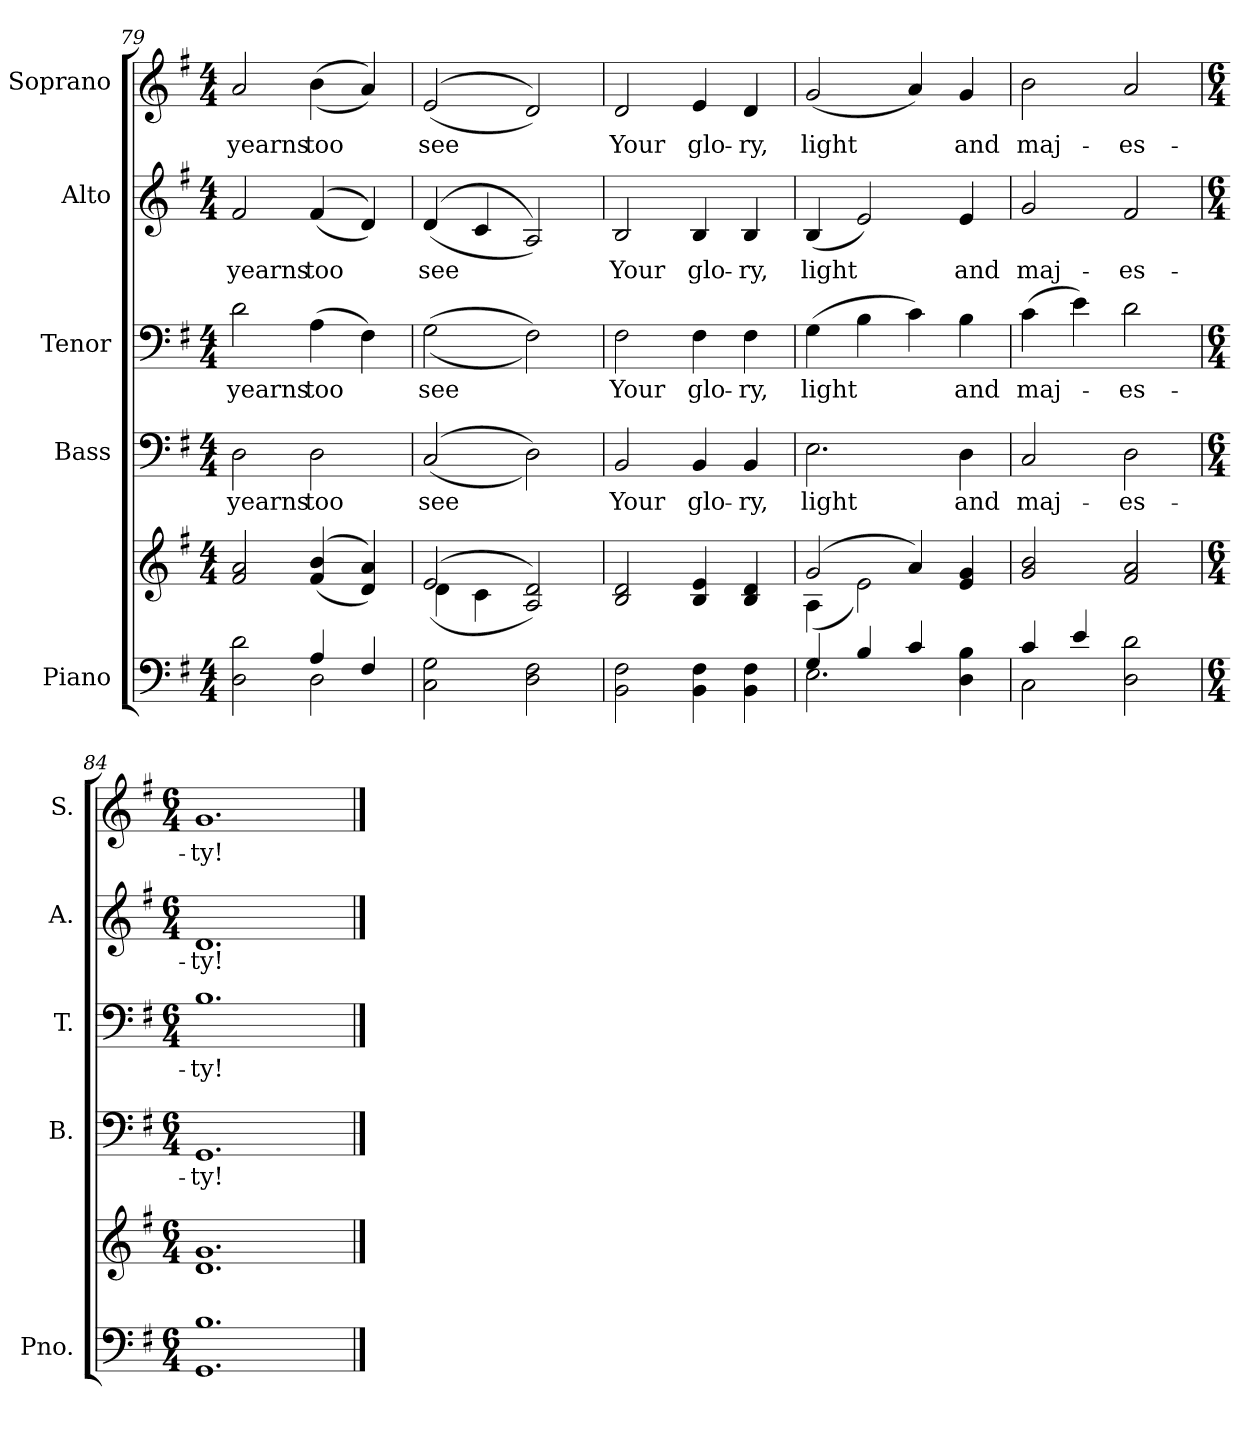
**kern	**kern	**kern	**text	**kern	**text	**kern	**text	**kern	**text
*part5	*part5	*part4	*part4	*part3	*part3	*part2	*part2	*part1	*part1
*staff6	*staff5	*staff4	*staff4	*staff3	*staff3	*staff2	*staff2	*staff1	*staff1
*I"Piano	*	*I"Bass	*	*I"Tenor	*	*I"Alto	*	*I"Soprano	*
*I'Pno.	*	*I'B.	*	*I'T.	*	*I'A.	*	*I'S.	*
!!LO:PB:g=z
*clefF4	*clefG2	*clefF4	*	*clefF4	*	*clefG2	*	*clefG2	*
*k[f#]	*k[f#]	*k[f#]	*	*k[f#]	*	*k[f#]	*	*k[f#]	*
*G:	*G:	*G:	*	*G:	*	*G:	*	*G:	*
*M4/4	*M4/4	*M4/4	*	*M4/4	*	*M4/4	*	*M4/4	*
=79	=79	=79	=79	=79	=79	=79	=79	=79	=79
*^	*	*	*	*	*	*	*	*	*
!	!	!	!	!LO:LY:b:color=#000000	!	!	!	!	!	!
!	!	!	!	!	!	!LO:LY:b:color=#000000	!	!	!	!
!	!	!	!	!	!	!	!	!LO:LY:b:color=#000000	!	!
!	!	!	!	!	!	!	!	!	!	!LO:LY:b:color=#000000
2Di\ 2di	2ryy	2f#i/ 2ai	2Di\	yearns	2di\	yearns	2f#i/	yearns	2ai/	yearns
!	!	!	!	!LO:LY:b:color=#000000	!	!	!	!	!	!
!	!	!	!	!	!	!LO:LY:b:color=#000000	!	!	!	!
!	!	!	!	!	!	!	!	!LO:LY:b:color=#000000	!	!
!	!	!	!	!	!	!	!	!	!	!LO:LY:b:color=#000000
4Ai/	2Di\	((4f#i/ 4bi	2Di\	too	(4Ai\	too	((4f#i/	too	((4bi\	too
4F#i/	.	4di/ 4ai))	.	.	4F#i\)	.	4di/))	.	4ai/))	.
*v	*v	*	*	*	*	*	*	*	*	*
=80	=80	=80	=80	=80	=80	=80	=80	=80	=80
*	*^	*	*	*	*	*	*	*	*
!	!	!	!	!LO:LY:b:color=#000000	!	!	!	!	!	!
!	!	!	!	!	!	!LO:LY:b:color=#000000	!	!	!	!
!	!	!	!	!	!	!	!	!LO:LY:b:color=#000000	!	!
!	!	!	!	!	!	!	!	!	!	!LO:LY:b:color=#000000
2Ci\ 2Gi	((2ei/	4di\	((2Ci/	see	((2Gi\	see	((4di/	see	((2ei/	see
.	.	4ci\	.	.	.	.	4ci/	.	.	.
2Di\ 2F#i	2Ai/ 2di))	2ryy	2Di\))	.	2F#i\))	.	2Ai/))	.	2di/))	.
*	*v	*v	*	*	*	*	*	*	*	*
=81	=81	=81	=81	=81	=81	=81	=81	=81	=81
*	*^	*	*	*	*	*	*	*	*
!	!	!	!	!LO:LY:b:color=#000000	!	!	!	!	!	!
*	*v	*v	*	*	*	*	*	*	*	*
*	*^	*	*	*	*	*	*	*	*
!	!	!	!	!	!	!LO:LY:b:color=#000000	!	!	!	!
*	*v	*v	*	*	*	*	*	*	*	*
*	*^	*	*	*	*	*	*	*	*
!	!	!	!	!	!	!	!	!LO:LY:b:color=#000000	!	!
*	*v	*v	*	*	*	*	*	*	*	*
*	*^	*	*	*	*	*	*	*	*
!	!	!	!	!	!	!	!	!	!	!LO:LY:b:color=#000000
*	*v	*v	*	*	*	*	*	*	*	*
2BBi\ 2F#i	2Bi/ 2di	2BBi/	Your	2F#i\	Your	2Bi/	Your	2di/	Your
!	!	!	!LO:LY:b:color=#000000	!	!	!	!	!	!
!	!	!	!	!	!LO:LY:b:color=#000000	!	!	!	!
!	!	!	!	!	!	!	!LO:LY:b:color=#000000	!	!
!	!	!	!	!	!	!	!	!	!LO:LY:b:color=#000000
4BBi\ 4F#i	4Bi/ 4ei	4BBi/	glo-	4F#i\	glo-	4Bi/	glo-	4ei/	glo-
!	!	!	!LO:LY:b:color=#000000	!	!	!	!	!	!
!	!	!	!	!	!LO:LY:b:color=#000000	!	!	!	!
!	!	!	!	!	!	!	!LO:LY:b:color=#000000	!	!
!	!	!	!	!	!	!	!	!	!LO:LY:b:color=#000000
4BBi\ 4F#i	4Bi/ 4di	4BBi/	-ry,	4F#i\	-ry,	4Bi/	-ry,	4di/	-ry,
!!LO:PB:g=z
=82	=82	=82	=82	=82	=82	=82	=82	=82	=82
*^	*^	*	*	*	*	*	*	*	*
!	!	!	!	!	!LO:LY:b:color=#000000	!	!	!	!	!	!
!	!	!	!	!	!	!	!LO:LY:b:color=#000000	!	!	!	!
!	!	!	!	!	!	!	!	!	!LO:LY:b:color=#000000	!	!
!	!	!	!	!	!	!	!	!	!	!	!LO:LY:b:color=#000000
4Gi/	2.Ei\	(2gi/	(4Ai\	2.Ei\	light	(4Gi\	light	(4Bi/	light	(2gi/	light
4Bi/	.	.	2ei\)	.	.	4Bi\	.	2ei/)	.	.	.
4ci/	.	4ai/)	.	.	.	4ci\)	.	.	.	4ai/)	.
!	!	!	!	!	!LO:LY:b:color=#000000	!	!	!	!	!	!
!	!	!	!	!	!	!	!LO:LY:b:color=#000000	!	!	!	!
!	!	!	!	!	!	!	!	!	!LO:LY:b:color=#000000	!	!
!	!	!	!	!	!	!	!	!	!	!	!LO:LY:b:color=#000000
4Di\ 4Bi	4ryy	4ei/ 4gi	4ryy	4Di\	and	4Bi\	and	4ei/	and	4gi/	and
*	*	*v	*v	*	*	*	*	*	*	*	*
=83	=83	=83	=83	=83	=83	=83	=83	=83	=83	=83
*	*	*^	*	*	*	*	*	*	*	*
!	!	!	!	!	!LO:LY:b:color=#000000	!	!	!	!	!	!
*	*	*v	*v	*	*	*	*	*	*	*	*
*	*	*^	*	*	*	*	*	*	*	*
!	!	!	!	!	!	!	!LO:LY:b:color=#000000	!	!	!	!
*	*	*v	*v	*	*	*	*	*	*	*	*
*	*	*^	*	*	*	*	*	*	*	*
!	!	!	!	!	!	!	!	!	!LO:LY:b:color=#000000	!	!
*	*	*v	*v	*	*	*	*	*	*	*	*
*	*	*^	*	*	*	*	*	*	*	*
!	!	!	!	!	!	!	!	!	!	!	!LO:LY:b:color=#000000
*	*	*v	*v	*	*	*	*	*	*	*	*
4ci/	2Ci\	2gi/ 2bi	2Ci/	maj-	(4ci\	maj-	2gi/	maj-	2bi\	maj-
4ei/	.	.	.	.	4ei\)	.	.	.	.	.
!	!	!	!	!LO:LY:b:color=#000000	!	!	!	!	!	!
!	!	!	!	!	!	!LO:LY:b:color=#000000	!	!	!	!
!	!	!	!	!	!	!	!	!LO:LY:b:color=#000000	!	!
!	!	!	!	!	!	!	!	!	!	!LO:LY:b:color=#000000
2Di\ 2di	2ryy	2f#i/ 2ai	2Di\	-es-	2di\	-es-	2f#i/	-es-	2ai/	-es-
*v	*v	*	*	*	*	*	*	*	*	*
=84	=84	=84	=84	=84	=84	=84	=84	=84	=84
*M6/4	*M6/4	*M6/4	*	*M6/4	*	*M6/4	*	*M6/4	*
*^	*	*	*	*	*	*	*	*	*
!	!	!	!	!LO:LY:b:color=#000000	!	!	!	!	!	!
*v	*v	*	*	*	*	*	*	*	*	*
*^	*	*	*	*	*	*	*	*	*
!	!	!	!	!	!	!LO:LY:b:color=#000000	!	!	!	!
*v	*v	*	*	*	*	*	*	*	*	*
*^	*	*	*	*	*	*	*	*	*
!	!	!	!	!	!	!	!	!LO:LY:b:color=#000000	!	!
*v	*v	*	*	*	*	*	*	*	*	*
*^	*	*	*	*	*	*	*	*	*
!	!	!	!	!	!	!	!	!	!	!LO:LY:b:color=#000000
*v	*v	*	*	*	*	*	*	*	*	*
1.GGi 1.Bi	1.di 1.gi	1.GGi	-ty!	1.Bi	-ty!	1.di	-ty!	1.gi	-ty!
==	==	==	==	==	==	==	==	==	==
*-	*-	*-	*-	*-	*-	*-	*-	*-	*-
